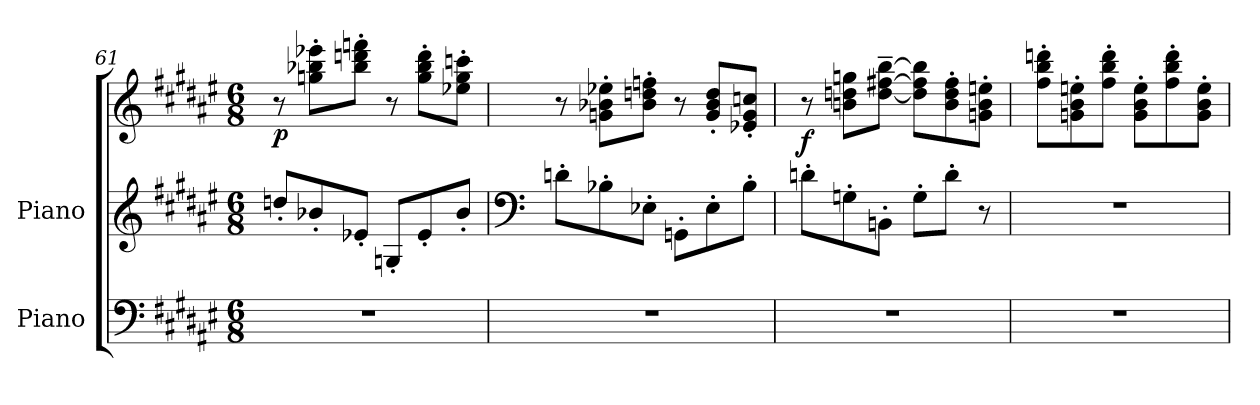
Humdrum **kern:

**kern	**kern	**kern	**dynam
*part2	*part1	*part1	*part1
*staff3	*staff2	*staff1	*staff1/2
*I"Piano	*I"Piano	*	*
*I'Pno	*I'Pno	*	*
!!LO:LB:g=z
*clefF4	*clefG2	*clefG2	*
*k[f#c#g#d#a#e#]	*k[f#c#g#d#a#e#]	*k[f#c#g#d#a#e#]	*
*M6/8	*M6/8	*M6/8	*
=61	=61	=61	=61
!	!	!	!LO:DY:b
2.r	8ddn'/L	8r	p
.	8b-X'/	8ggn\' 8bb-X\' 8eee-X\'L	.
.	8e-X'/J	8bb-\' 8dddn\' 8fffn\'J	.
.	8Gn'/L	8r	.
.	8e-'/	8gg\' 8bb-\' 8ddd\'L	.
.	8b-'/J	8ee-X\' 8gg\' 8cccn\'J	.
=62	=62	=62	=62
*	*clefF4	*	*
2.r	8dn'\L	8r	.
.	8B-X'\	8gn\' 8b-X\' 8ee-X\'L	.
.	8E-X'\J	8b-\' 8ddn\' 8ffn\'J	.
.	8GGn'\L	8r	.
.	8E-'\	8g/' 8b-/' 8dd/'L	.
.	8B-'\J	8e-X/' 8g/' 8ccn/'J	.
=63	=63	=63	=63
!	!	!	!LO:DY:b
2.r	8dn'\L	8r	f
.	8Gn'\	8bn\ 8ddn\ 8ggn\L	.
.	8BBn'\J	[8dd\~ [8ff#X\~ [8bb\~J	.
.	8G'\L	8dd\] 8ff#\] 8bb\]L	.
.	8d'\J	8b\' 8dd\' 8ff#\'	.
.	8r	8gn\' 8b\' 8een\'J	.
=64	=64	=64	=64
2.r	2.r	8ff#\' 8bb\' 8dddn\'L	.
.	.	8gn\' 8b\' 8een\'	.
.	.	8ff#\' 8bb\' 8ddd\'J	.
.	.	8g\' 8b\' 8ee\'L	.
.	.	8ff#\' 8bb\' 8ddd\'	.
.	.	8g\' 8b\' 8ee\'J	.
=	=	=	=
*-	*-	*-	*-
